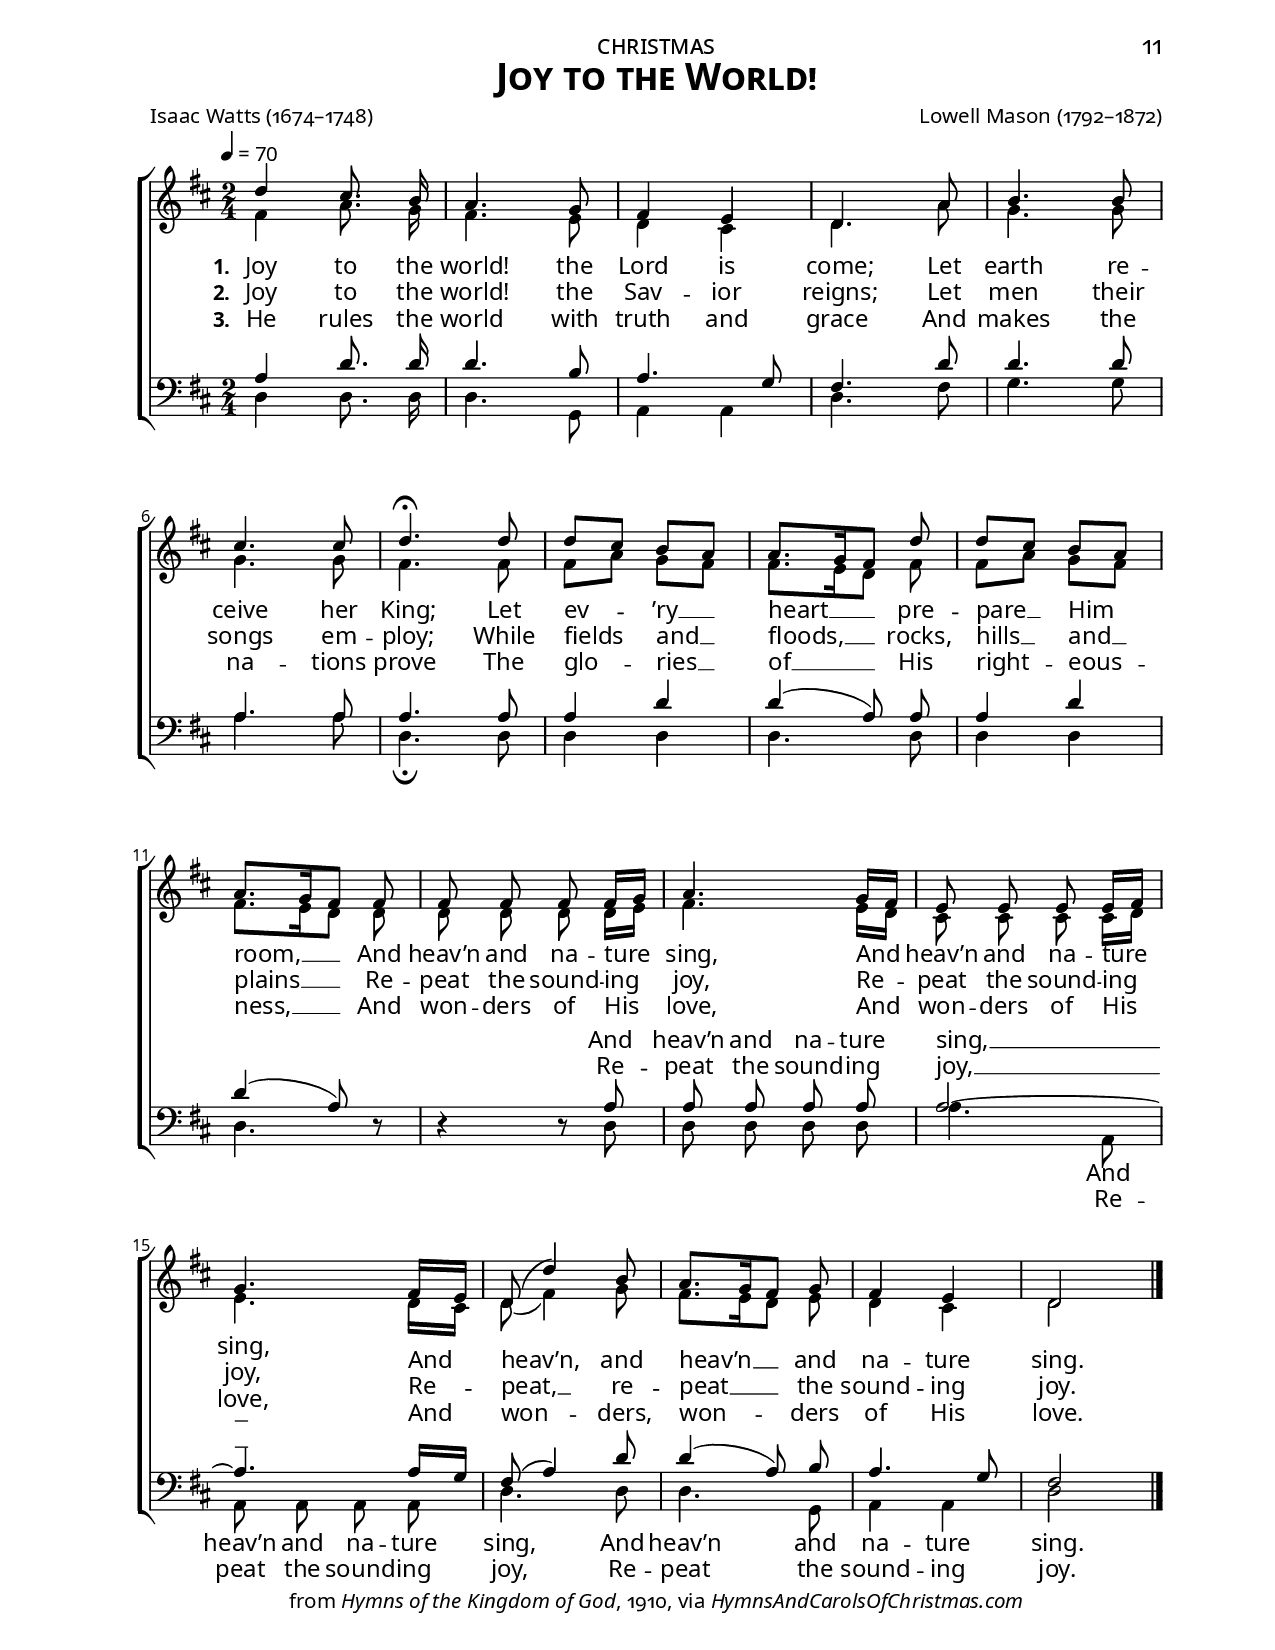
\version "2.14.2"
\include "util.ly"
\header {
  title = \markup{\override #'(font-name . "Garamond Premier Pro Semibold"){ \abs-fontsize #18 \smallCapsOldStyle"Joy to the World!"}}
  poet = \markup\oldStyleNum"Isaac Watts (1674–1748)"
  composer = \markup\oldStyleNum"Lowell Mason (1792–1872)"
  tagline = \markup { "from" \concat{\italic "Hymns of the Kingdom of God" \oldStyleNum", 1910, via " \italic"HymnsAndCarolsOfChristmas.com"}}
}
\paper {
  paper-height = 11\in
  paper-width = 8.5\in
  indent = 0\in
  %system-system-spacing = #'((basic-distance . 10) (padding . 0))
  system-system-spacing =
    #'((basic-distance . 0)
       (minimum-distance . 0)
       (padding . -5)
       (stretchability . 100))
  ragged-last-bottom = ##f
  ragged-bottom = ##f
  two-sided = ##t
  inner-margin = 1\in
  outer-margin = 0.75\in
  top-margin = 0.26\in
  bottom-margin = 0.25\in
  first-page-number = #011
  print-first-page-number = ##t
  headerLine = \markup{\override #'(font-name . "Garamond Premier Pro") \smallCapsOldStyle"christmas"}
  oddHeaderMarkup = \markup\fill-line{
     \override #'(font-name . "Garamond Premier Pro")\abs-fontsize #12.5
     \combine 
        \fill-line{"" \on-the-fly #print-page-number-check-first
        \oldStylePageNum""
        }
        \fill-line{\headerLine}
  }
  evenHeaderMarkup = \markup {
     \override #'(font-name . "Garamond Premier Pro")\abs-fontsize #12.5
     \combine
        \on-the-fly #print-page-number-check-first
        \oldStylePageNum""
        \fill-line{\headerLine}
  }
}
#(set-global-staff-size 18) \paper{ #(define fonts (make-pango-font-tree "Garamond Premier Pro" "Garamond Premier Pro" "Garamond Premier Pro" (/ 18 20))) }
global = {
  \key d \major
  \time 2/4
  \autoBeamOff
  \override DynamicLineSpanner #'staff-padding = #0.0
  \override DynamicLineSpanner #'Y-extent = #'(0.5 . 1)
}

sopMusic = \relative c'' {
  \tempo 4 = 70
  d4 cis8.\noBeam b16 |
  a4. g8 |
  fis4 e |
  d4. a'8 |
  b4. b8 | \break
  
  cis4. cis8 |
  d4.\fermata d8 |
  d[ cis] b[ a] |
  a8.[ g16 fis8] d' |
  d[ cis] b[ a] | \break
  
  a8.[ g16 fis8] fis |
  fis\noBeam fis\noBeam fis\noBeam fis16[ g] |
  a4. g16[ fis] |
  e8\noBeam e\noBeam e\noBeam e16[ fis] | \break
  
  g4. fis16[ e] |
  d8( d'4) b8 |
  a8.[ g16 fis8] g |
  fis4 e |
  d2 \bar "|."
}
sopWords = \lyricmode {
  
}

altoMusic = \relative c' {
  fis4 a8.\noBeam g16 |
  fis4. e8 |
  d4 cis |
  d4. a'8 |
  g4. g8 |
  
  g4. g8 |
  fis4. fis8 |
  fis8[ a] g[ fis] |
  fis8.[ e16 d8] fis |
  fis[ a] g[ fis] |
  
  fis8.[ e16 d8] d |
  d\noBeam d\noBeam d\noBeam d16[ e] |
  fis4. e16[ d] |
  cis8\noBeam cis\noBeam cis\noBeam cis16[ d] |
  
  e4. d16[ cis] |
  d8( fis4) g8 |
  fis8.[ e16 d8] e8 |
  d4 cis |
  d2
}
altoWords = \lyricmode {
  \dropLyricsV
  \set stanza = #"1. "
  Joy to the world! the Lord is come; Let earth re -- ceive her King; Let ev -- ’ry __ heart __ pre -- pare __ Him
  \raiseLyrics
  room, __
  And heav’n and na -- ture sing,
  And heav’n and na -- ture sing,
  \dropLyricsXV
  And heav’n, and heav’n __ and na -- ture sing.
}
altoWordsII = \lyricmode {
  \dropLyricsV
  \set stanza = #"2. "
  Joy to the world! the Sav -- ior reigns; Let men their songs em -- ploy;
  While fields and __ floods, __ rocks, hills __ and __
  \raiseLyrics
  plains __
  
  Re -- peat the sound -- ing joy,
  Re -- peat the sound -- ing joy,
  \dropLyricsXV
  Re -- peat, __ re -- peat __ the sound -- ing joy.
}
altoWordsIII = \lyricmode {
  \dropLyricsV
  \set stanza = #"3. "
  He rules the world with truth and grace And makes the na -- tions prove The glo -- ries __ of __ His right -- eous --
  \raiseLyrics
  ness, __
  
  And won -- ders of His love,  
  And won -- ders of His love,
  \dropLyricsXV
  And won -- ders, won -- ders of His love.
}
altoWordsIV = \lyricmode {
}

tenorMusic = \relative c' {
  a4 d8.\noBeam d16 |
  d4. b8 |
  a4. g8 |
  fis4. d'8 |
  d4. d8 |
  
  a4. a8 |
  a4. a8 |
  a4 d |
  d( a8)\noBeam a8 |
  a4 d |
  
  d( a8) d,\rest |
  d4\rest d8\rest a' |
  a\noBeam a\noBeam a\noBeam a\noBeam |
  a2~ |
  
  a4. a16[ g] |
  fis8( a4) d8 |
  d4( a8)\noBeam b |
  a4. g8 |
  fis2
}
tenorWords = \lyricmode {
  \repeat unfold 22 { \skip 1 }
  And heav’n and na -- ture sing, __
}
tenorWordsII = \lyricmode {
  \repeat unfold 22 { \skip 1 }
  Re -- peat the sound -- ing joy, __
}
tenorWordsIII = \lyricmode {
  \repeat unfold 22 { \skip 1 }
  And won -- ders of His love, __
}

bassMusic = \relative c {
  d4 d8.\noBeam d16 |
  d4. g,8 |
  a4 a |
  d4. fis8 |
  g4. g8 |
  
  a4. a8 |
  d,4.\fermata d8 |
  d4 d |
  d4. d8 |
  d4 d |
  
  d4. s8 |
  s4. d8 |
  d\noBeam d\noBeam d\noBeam d\noBeam |
  a'4. a,8 |
  
  a8\noBeam a\noBeam a\noBeam a\noBeam |
  d4. d8 |
  d4. g,8 |
  a4 a |
  d2
}
bassWords = \lyricmode {
  \repeat unfold 28 { \skip 1 }
  And heav’n and na -- ture sing,
  And heav’n and na -- ture sing.
}
bassWordsII = \lyricmode {
  \repeat unfold 28 { \skip 1 }
  Re -- peat the sound -- ing joy,
  Re -- peat the sound -- ing joy.
}
bassWordsIII = \lyricmode {
  \repeat unfold 28 { \skip 1 }
  And won -- ders of His love,
  And won -- ders of His love.
}

\score {
  <<
   \new ChoirStaff <<
%    \new Lyrics = sopranos \with { \override VerticalAxisGroup #'nonstaff-relatedstaff-spacing = #'((basic-distance . 1)) }
    \new Staff = women <<
      \new Voice = "sopranos" { \voiceOne << \global \sopMusic >> }
      \new Voice = "altos" { \voiceTwo << \global \altoMusic >> }
    >>
    \new Lyrics \with { alignAboveContext = #"women" \override VerticalAxisGroup #'nonstaff-relatedstaff-spacing = #'((basic-distance . 1))} \lyricsto "sopranos" \sopWords
    \new Lyrics = "altosIV"  \with { alignBelowContext = #"women" } \lyricsto "altos" \altoWordsIV
    \new Lyrics = "altosIII"  \with { alignBelowContext = #"women" } \lyricsto "altos" \altoWordsIII
    \new Lyrics = "altosII"  \with { alignBelowContext = #"women" } \lyricsto "altos" \altoWordsII
    \new Lyrics = "altos"  \with { alignBelowContext = #"women" \override VerticalAxisGroup #'nonstaff-relatedstaff-spacing = #'((basic-distance . 1))} \lyricsto "altos" \altoWords
   \new Staff = men <<
      \clef bass
      \new Voice = "tenors" { \voiceOne << \global \tenorMusic >> }
      \new Voice = "basses" { \voiceTwo << \global \bassMusic >> }
    >>
    \new Lyrics \with { alignAboveContext = #"men" \override VerticalAxisGroup #'nonstaff-relatedstaff-spacing = #'((basic-distance . 1)) } \lyricsto "tenors" \tenorWords
    \new Lyrics \with { alignAboveContext = #"men" \override VerticalAxisGroup #'nonstaff-relatedstaff-spacing = #'((basic-distance . 1)) } \lyricsto "tenors" \tenorWordsII
%    \new Lyrics \with { alignAboveContext = #"men" \override VerticalAxisGroup #'nonstaff-relatedstaff-spacing = #'((basic-distance . 1)) } \lyricsto "tenors" \tenorWordsIII
%    \new Lyrics \with { alignBelowContext = #"men" \override VerticalAxisGroup #'nonstaff-relatedstaff-spacing = #'((basic-distance . 1)) } \lyricsto "basses" \bassWordsIII
    \new Lyrics \with { alignBelowContext = #"men" \override VerticalAxisGroup #'nonstaff-relatedstaff-spacing = #'((basic-distance . 1)) } \lyricsto "basses" \bassWordsII
    \new Lyrics \with { alignBelowContext = #"men" \override VerticalAxisGroup #'nonstaff-relatedstaff-spacing = #'((basic-distance . 1)) } \lyricsto "basses" \bassWords
  >>
%    \new PianoStaff << \new Staff { \new Voice { \pianoRH } } \new Staff { \clef "bass" \pianoLH } >>
  >>
  \layout {
  \context {
    \Lyrics
    \override LyricText #'font-size = #1.3
  }
    \context {
      \Score
      %\override SpacingSpanner #'base-shortest-duration = #(ly:make-moment 1 8)
      %\override SpacingSpanner #'common-shortest-duration = #(ly:make-moment 1 4)
    }
    \context {
      % Remove all empty staves
      % \Staff \RemoveEmptyStaves \override VerticalAxisGroup #'remove-first = ##t
    }
    \context {
      \Lyrics
      \override LyricText #'X-offset = #center-on-word
    }
  }
}

